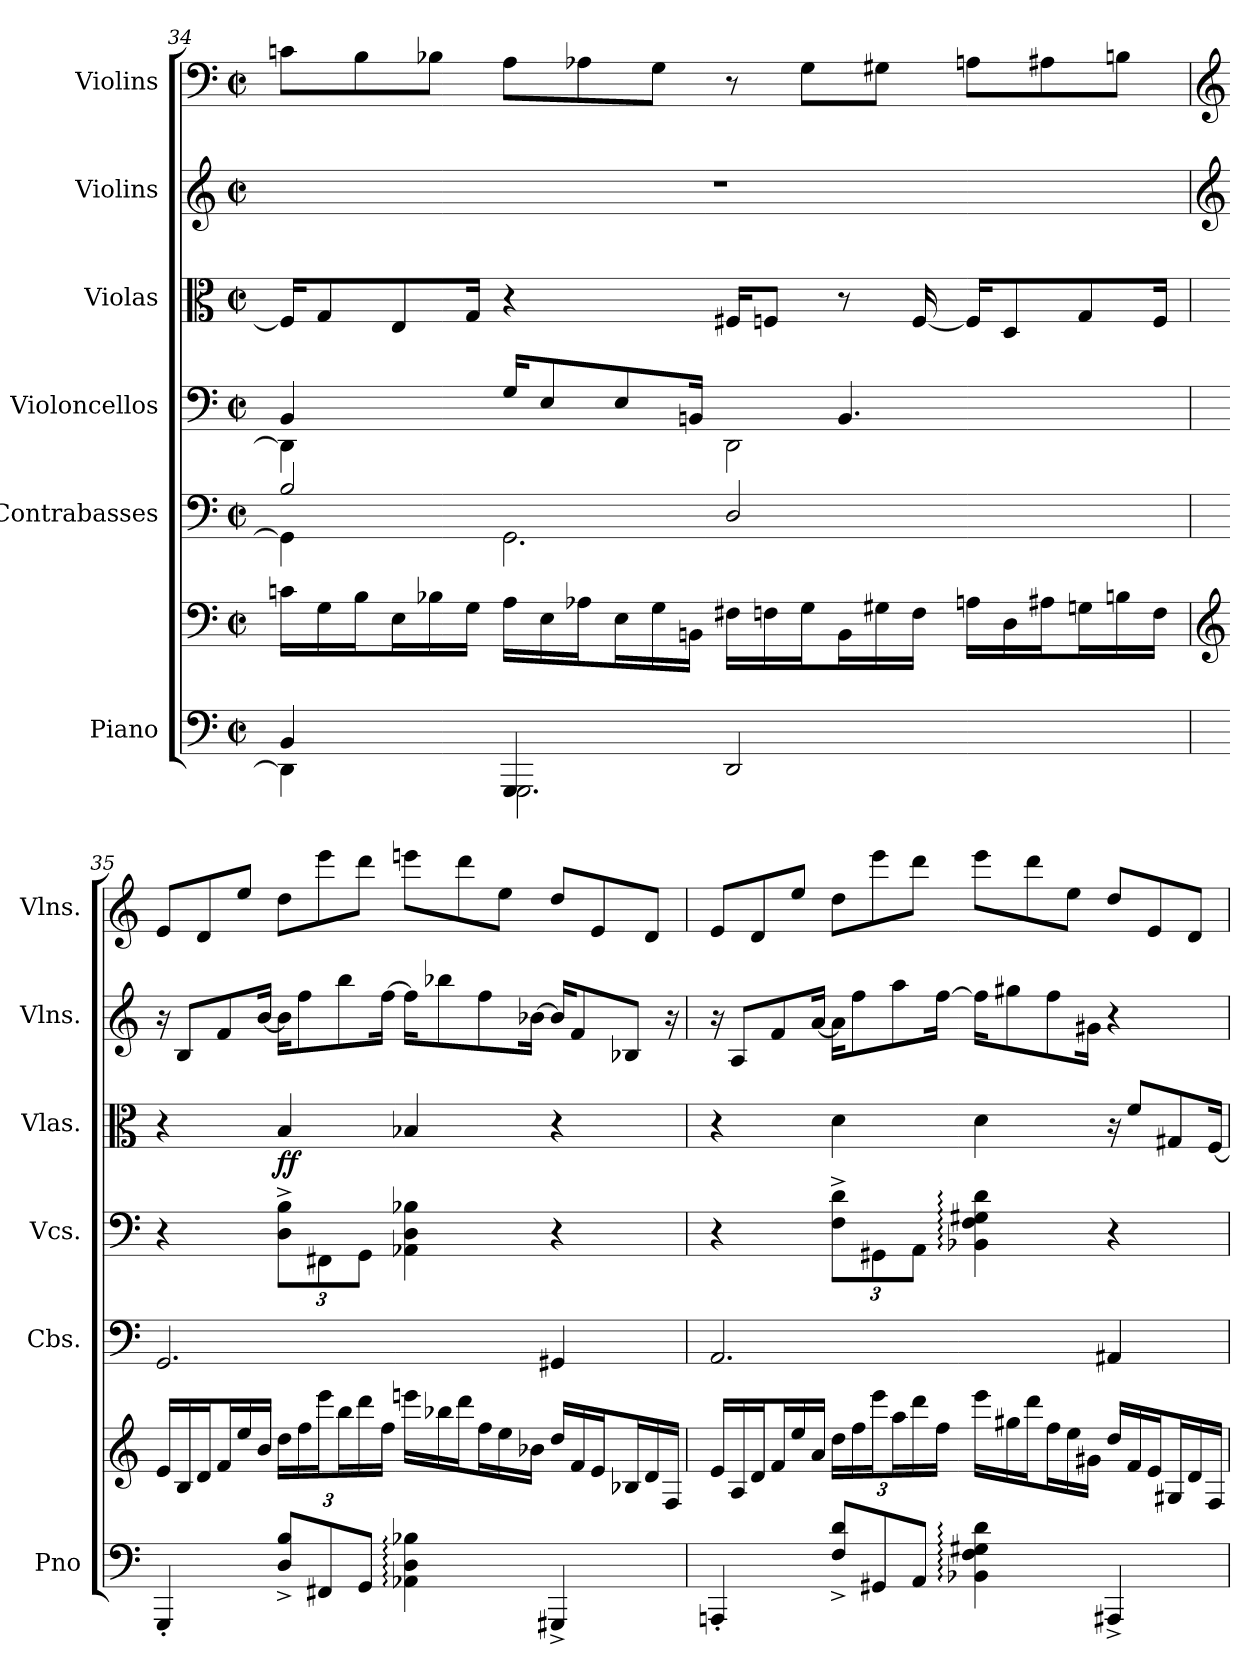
**kern	**kern	**kern	**kern	**kern	**dynam	**kern	**kern
*part6	*part6	*part5	*part4	*part3	*part3	*part2	*part1
*staff7	*staff6	*staff5	*staff4	*staff3	*staff3	*staff2	*staff1
*I"Piano	*	*I"Contrabasses	*I"Violoncellos	*I"Violas	*	*I"Violins	*I"Violins
*I'Pno	*	*I'Cbs.	*I'Vcs.	*I'Vlas.	*	*I'Vlns.	*I'Vlns.
!!LO:PB:g=z
*clefF4	*clefF4	*clefF4	*clefF4	*clefC3	*	*clefG2	*clefF4
*	*	*ITrd7c12	*	*	*	*	*
*k[]	*k[]	*k[]	*k[]	*k[]	*	*k[]	*k[]
*M4/4	*M4/4	*M4/4	*M4/4	*M4/4	*	*M4/4	*M4/4
*met(c|)	*met(c|)	*met(c|)	*met(c|)	*met(c|)	*	*met(c|)	*met(c|)
=34	=34	=34	=34	=34	=34	=34	=34
*^	*	*	*	*	*	*	*
*	*	*Xtuplet	*	*	*Xtuplet	*	*	*Xtuplet
*	*	*	*^	*^	*	*	*	*
4BB/	4DD\]	24cn\LL	2BB/	4GGG\]	4BB/	4DD\]	24Fn/KL]	.	1r	12cn\L
.	.	24G\	.	.	.	.	12G/	.	.	.
.	.	24B\J	.	.	.	.	.	.	.	12B\
.	.	24E\L	.	.	.	.	12E/	.	.	.
.	.	24B-X\	.	.	.	.	.	.	.	12B-X\J
.	.	24G\JJ	.	.	.	.	24G/Jk	.	.	.
*	*	*	*	*	*Xtuplet	*	*	*	*	*
4GGG/	2.GGG\	24A\LL	.	2.GGG\	24G/KL	4.ryy	4r	.	.	12A\L
.	.	24E\	.	.	12E/	.	.	.	.	.
.	.	24A-X\J	.	.	.	.	.	.	.	12A-X\
.	.	24E\L	.	.	12E/	.	.	.	.	.
.	.	24G\	.	.	.	.	.	.	.	12G\J
.	.	24BBn\JJ	.	.	24BBn/Jk	.	.	.	.	.
2DD/	.	24F#X\LL	2DD/	.	2DD\	.	24F#X/KL	.	.	12r
.	.	24Fn\	.	.	.	.	12Fn/J	.	.	.
.	.	24G\J	.	.	.	.	.	.	.	12G\L
.	.	24BB\L	.	.	.	4.BB/	12r	.	.	.
.	.	24G#X\	.	.	.	.	.	.	.	12G#X\J
.	.	24F\JJ	.	.	.	.	[24F/	.	.	.
.	.	24An\LL	.	.	.	.	24F/KL]	.	.	12An\L
.	.	24D\	.	.	.	.	12D/	.	.	.
.	.	24A#X\J	.	.	.	.	.	.	.	12A#X\
.	.	24Gn\L	.	.	.	.	12G/	.	.	.
.	.	24Bn\	.	.	.	.	.	.	.	12Bn\J
.	.	24F\JJ	.	.	.	.	24F/Jk	.	.	.
*	*	*	*v	*v	*	*	*	*	*	*
*v	*v	*	*	*v	*v	*	*	*	*
=35	=35	=35	=35	=35	=35	=35	=35
*	*clefG2	*	*	*	*	*clefG2	*clefG2
*	*	*	*	*	*	*Xtuplet	*
4GGG'/	24e/LL	2.GGG/	4r	4r	.	24r	12e/L
.	24B/	.	.	.	.	12B/L	.
.	24d/J	.	.	.	.	.	12d/
.	24f/L	.	.	.	.	12f/	.
.	24ee/	.	.	.	.	.	12ee/J
.	24b/JJ	.	.	.	.	[24b/Jk	.
*Xbrackettup	*	*	*tuplet	*	*	*	*
*	*	*	*Xbrackettup	*	*	*	*
!	!	!	!	!	!LO:DY:b	!	!
12D^/ 12B^/L	24dd\LL	.	12D\^ 12B\^L	4B/	ff	24b\KL]	12dd\L
.	24ff\	.	.	.	.	12ff\	.
12FF#X/	24eee\J	.	12FF#X\	.	.	.	12eee\
.	24bb\L	.	.	.	.	12bb\	.
12GG/J	24ddd\	.	12GG\J	.	.	.	12ddd\J
.	24ff\JJ	.	.	.	.	[24ff\Jk	.
4AA-X\: 4D\: 4B-X\:	24eeen\LL	.	4AA-X\ 4D\ 4B-X\	4B-X/	.	24ff\KL]	12eeen\L
.	24bb-X\	.	.	.	.	12bb-X\	.
.	24ddd\J	.	.	.	.	.	12ddd\
.	24ff\L	.	.	.	.	12ff\	.
.	24ee\	.	.	.	.	.	12ee\J
.	24b-X\JJ	.	.	.	.	[24b-X\Jk	.
4GGG#X^/	24dd/LL	4GGG#X/	4r	4r	.	24b-/KL]	12dd/L
.	24f/	.	.	.	.	12f/	.
.	24e/J	.	.	.	.	.	12e/
.	24B-X/L	.	.	.	.	12B-X/J	.
.	24d/	.	.	.	.	.	12d/J
.	24F/JJ	.	.	.	.	24r	.
!!LO:LB:g=z
=36	=36	=36	=36	=36	=36	=36	=36
4AAAn'/	24e/LL	2.AAA/	4r	4r	.	24r	12e/L
.	24A/	.	.	.	.	12A/L	.
.	24d/J	.	.	.	.	.	12d/
.	24f/L	.	.	.	.	12f/	.
.	24ee/	.	.	.	.	.	12ee/J
.	24a/JJ	.	.	.	.	[24a/Jk	.
12F^/ 12d^/L	24dd\LL	.	12F\^ 12d\^L	4d\	.	24a\KL]	12dd\L
.	24ff\	.	.	.	.	12ff\	.
12GG#X/	24eee\J	.	12GG#X\	.	.	.	12eee\
.	24aa\L	.	.	.	.	12aa\	.
12AA/J	24ddd\	.	12AA\J	.	.	.	12ddd\J
.	24ff\JJ	.	.	.	.	[24ff\Jk	.
4BB-X\: 4F\: 4G#X\: 4d\:	24eee\LL	.	4BB-X\: 4F\: 4G#X\: 4d\:	4d\	.	24ff\KL]	12eee\L
.	24gg#X\	.	.	.	.	12gg#X\	.
.	24ddd\J	.	.	.	.	.	12ddd\
.	24ff\L	.	.	.	.	12ff\	.
.	24ee\	.	.	.	.	.	12ee\J
.	24g#X\JJ	.	.	.	.	24g#X\Jk	.
4AAA#X^/	24dd/LL	4AAA#X/	4r	24r	.	4r	12dd/L
.	24f/	.	.	12f/L	.	.	.
.	24e/J	.	.	.	.	.	12e/
.	24G#X/L	.	.	12G#X/	.	.	.
.	24d/	.	.	.	.	.	12d/J
.	24F/JJ	.	.	[24F/Jk	.	.	.
=	=	=	=	=	=	=	=
*-	*-	*-	*-	*-	*-	*-	*-
